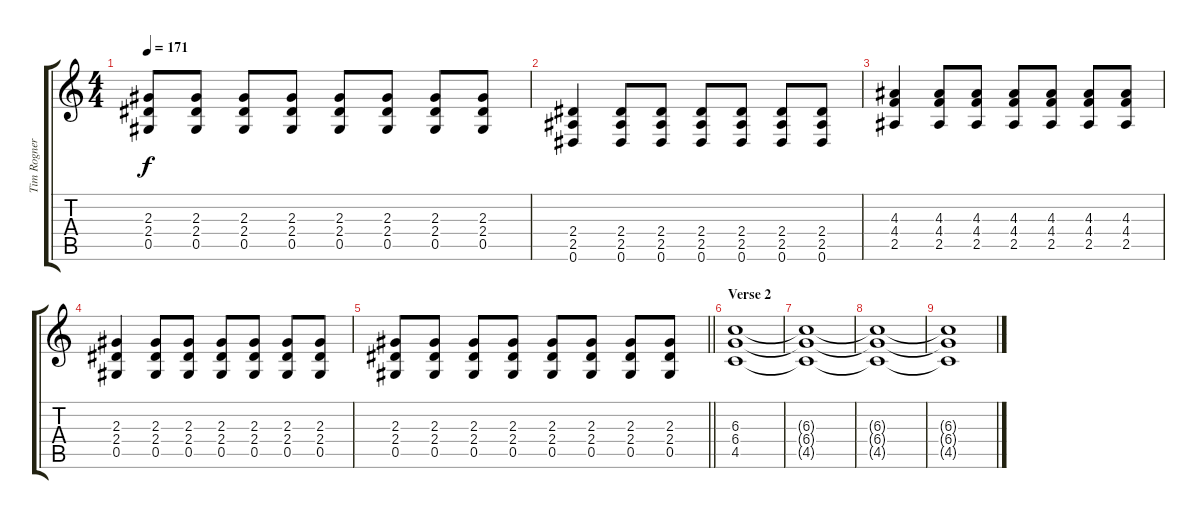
\track ("Tim Rogner - Guitar" "Tim Rogner") {instrument distortionguitar}
\staff {score tabs}
\tuning (Eb4 Bb3 Gb3 Db3 Ab2 Eb2) {hide}
\ts (4 4)
\tempo 171
\clef g2
\ks c
(2.3 2.4 0.5).8{dy f} (2.3 2.4 0.5).8 (2.3 2.4 0.5).8 (2.3 2.4 0.5).8 (2.3 2.4 0.5).8 (2.3 2.4 0.5).8 (2.3 2.4 0.5).8 (2.3 2.4 0.5).8 |
(2.4 2.5 0.6).4 (2.4 2.5 0.6).8 (2.4 2.5 0.6).8 (2.4 2.5 0.6).8 (2.4 2.5 0.6).8 (2.4 2.5 0.6).8 (2.4 2.5 0.6).8 |
(4.3 4.4 2.5).4 (4.3 4.4 2.5).8 (4.3 4.4 2.5).8 (4.3 4.4 2.5).8 (4.3 4.4 2.5).8 (4.3 4.4 2.5).8 (4.3 4.4 2.5).8 |
(2.3 2.4 0.5).4 (2.3 2.4 0.5).8 (2.3 2.4 0.5).8 (2.3 2.4 0.5).8 (2.3 2.4 0.5).8 (2.3 2.4 0.5).8 (2.3 2.4 0.5).8 |
\barLineRight lightlight
(2.3 2.4 0.5).8 (2.3 2.4 0.5).8 (2.3 2.4 0.5).8 (2.3 2.4 0.5).8 (2.3 2.4 0.5).8 (2.3 2.4 0.5).8 (2.3 2.4 0.5).8 (2.3 2.4 0.5).8 |
\section ("" "Verse 2")
(6.3 6.4 4.5).1{volume 0} |
(6.3{t} 6.4{t} 4.5{t}).1 |
(6.3{t} 6.4{t} 4.5{t}).1 |
(6.3{t} 6.4{t} 4.5{t}).1
